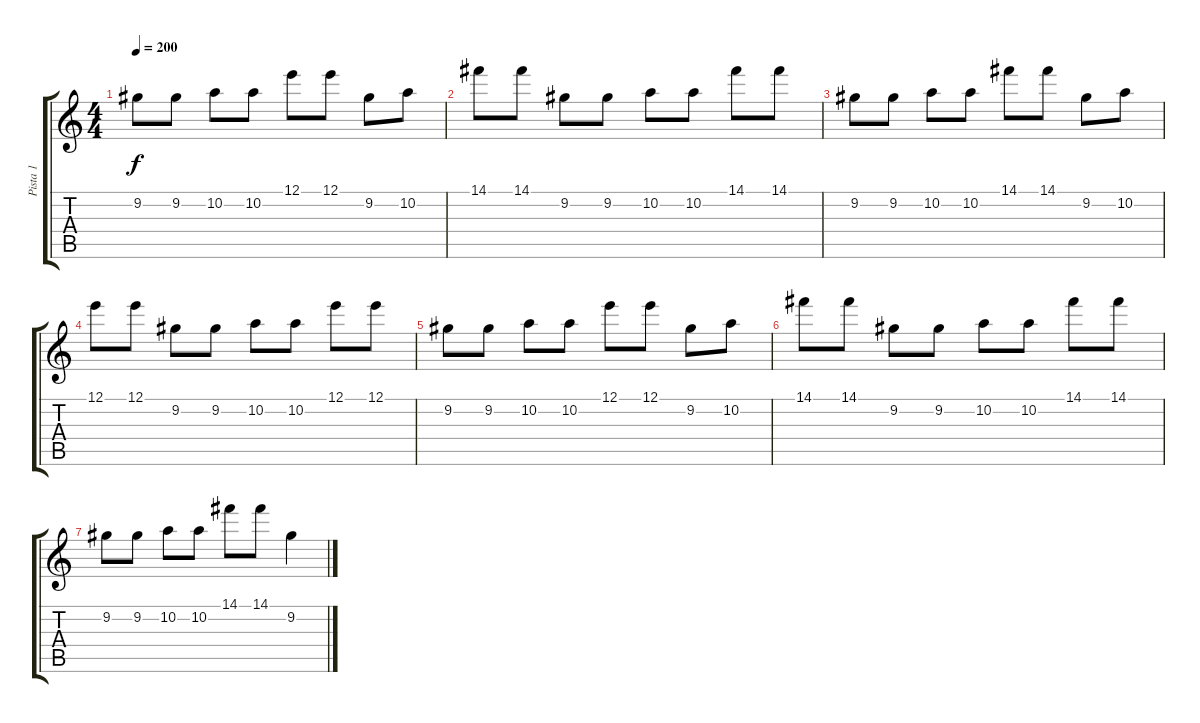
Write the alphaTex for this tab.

\track ("Pista 1" "Pista 1") {instrument overdrivenguitar}
\staff {score tabs}
\tuning (E4 B3 G3 D3 A2 D2) {hide}
\ts (4 4)
\tempo 200
\clef g2
\ks c
9.2.8{dy f} 9.2.8 10.2.8 10.2.8 12.1.8 12.1.8 9.2.8 10.2.8 |
14.1.8 14.1.8 9.2.8 9.2.8 10.2.8 10.2.8 14.1.8 14.1.8 |
9.2.8 9.2.8 10.2.8 10.2.8 14.1.8 14.1.8 9.2.8 10.2.8 |
12.1.8 12.1.8 9.2.8 9.2.8 10.2.8 10.2.8 12.1.8 12.1.8 |
9.2.8 9.2.8 10.2.8 10.2.8 12.1.8 12.1.8 9.2.8 10.2.8 |
14.1.8 14.1.8 9.2.8 9.2.8 10.2.8 10.2.8 14.1.8 14.1.8 |
9.2.8 9.2.8 10.2.8 10.2.8 14.1.8 14.1.8 9.2.4
